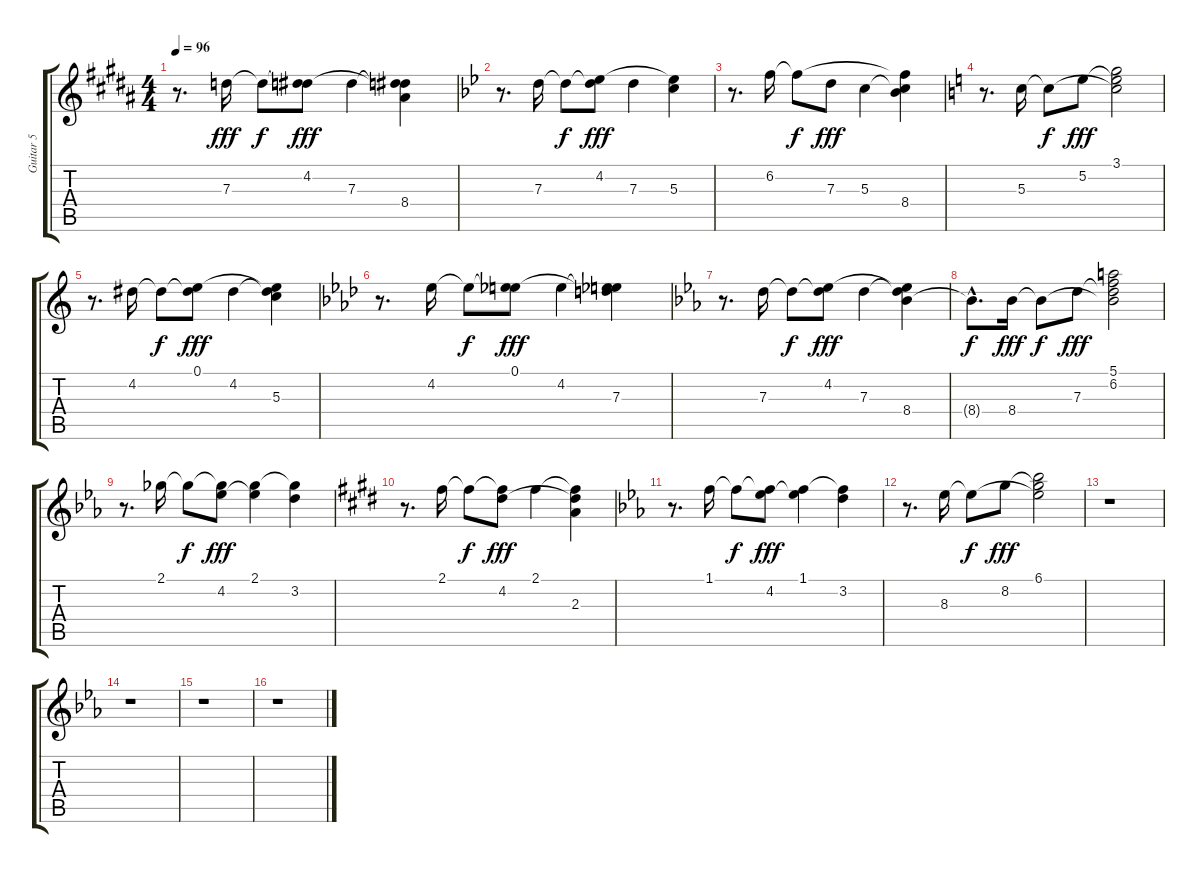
\track ("Guitar 5" "Guitar 5") {instrument acousticguitarsteel}
\staff {score tabs}
\tuning (E4 B3 G3 D3 A2 E2) {hide}
\ts (4 4)
\tempo 96
\clef g2
\ks b
r.8{d dy fff} 7.3.16 7.3{t}.8{dy f} (4.2 7.3{t}).8{dy fff} 7.3.4 (4.2{t} 7.3{t} 8.4).4 |
\ks bb
r.8{d} 7.3.16 7.3{t}.8{dy f} (4.2 7.3{t}).8{dy fff} 7.3.4 (4.2{t} 5.3).4 |
r.8{d} 6.2.16 6.2{t}.8{dy f} 7.3.8{dy fff} 5.3.4 (6.2{t} 5.3{t} 8.4).4 |
\ks c
r.8{d} 5.3.16 5.3{t}.8{dy f} 5.2.8{dy fff} (3.1 5.2{t} 5.3{t}).2 |
r.8{d} 4.2.16 4.2{t}.8{dy f} (0.1 4.2{t}).8{dy fff} 4.2.4 (0.1{t} 4.2{t} 5.3).4 |
\ks ab
r.8{d} 4.2.16 4.2{t}.8{dy f} (0.1 4.2{t}).8{dy fff} 4.2.4 (0.1{t} 4.2{t} 7.3).4 |
\ks eb
r.8{d} 7.3.16 7.3{t}.8{dy f} (4.2 7.3{t}).8{dy fff} 7.3.4 (4.2{t} 7.3{t} 8.4).4 |
8.4{hac t}.8{d dy f} 8.4.16{dy fff} 8.4{t}.8{dy f} 7.3.8{dy fff} (5.1 6.2 7.3{t} 8.4{t}).2 |
r.8{d} 2.1.16 2.1{t}.8{dy f} (2.1{t} 4.2).8{dy fff} (2.1 4.2{t}).4 (2.1{t} 3.2).4 |
\ks e
r.8{d} 2.1.16 2.1{t}.8{dy f} (2.1{t} 4.2).8{dy fff} 2.1.4 (2.1{t} 4.2{t} 2.3).4 |
\ks eb
r.8{d} 1.1.16 1.1{t}.8{dy f} (1.1{t} 4.2).8{dy fff} (1.1 4.2{t}).4 (1.1{t} 3.2).4 |
r.8{d} 8.3.16 8.3{t}.8{dy f} 8.2.8{dy fff} (6.1 8.2{t} 8.3{t}).2 |
r.1 |
r.1 |
r.1 |
r.1
